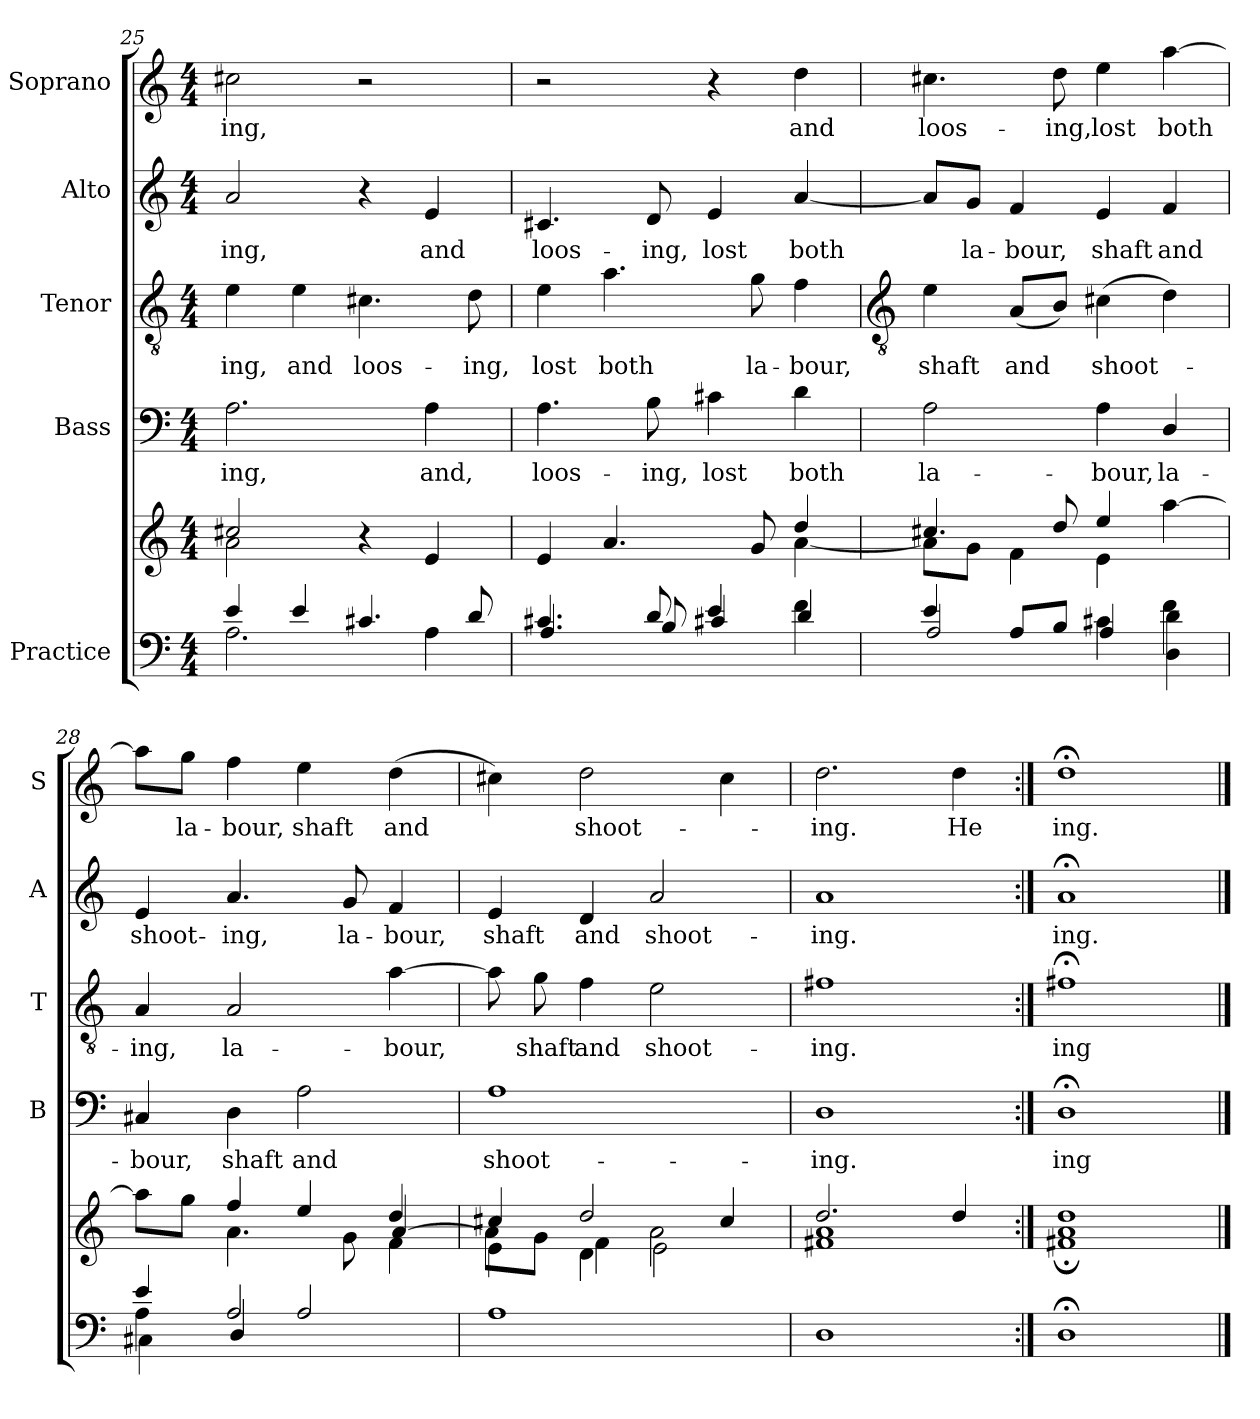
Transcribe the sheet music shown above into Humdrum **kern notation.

**kern	**kern	**kern	**text	**kern	**text	**kern	**text	**kern	**text
*part5	*part5	*part4	*part4	*part3	*part3	*part2	*part2	*part1	*part1
*staff6	*staff5	*staff4	*staff4	*staff3	*staff3	*staff2	*staff2	*staff1	*staff1
*I"Practice	*	*I"Bass	*	*I"Tenor	*	*I"Alto	*	*I"Soprano	*
*	*	*I'B	*	*I'T	*	*I'A	*	*I'S	*
*clefF4	*clefG2	*clefF4	*	*clefGv2	*	*clefG2	*	*clefG2	*
*k[]	*k[]	*k[]	*	*k[]	*	*k[]	*	*k[]	*
*C:	*C:	*C:	*	*C:	*	*C:	*	*C:	*
*M4/4	*M4/4	*M4/4	*	*M4/4	*	*M4/4	*	*M4/4	*
=25	=25	=25	=25	=25	=25	=25	=25	=25	=25
*^	*^	*	*	*	*	*	*	*	*
!	!	!	!	!	!LO:LY:b	!	!LO:LY:b	!	!LO:LY:b	!	!LO:LY:b
4e/	2.A	2cc#X/	2a	2.A	-ing,	4e	-ing,	2a	-ing,	2cc#X	ing,
!	!	!	!	!	!	!	!LO:LY:b	!	!	!	!
4e/	.	.	.	.	.	4e	and	.	.	.	.
!	!	!	!	!	!	!	!LO:LY:b	!	!	!	!
4.c#X/	.	2ryy	4r	.	.	4.c#X	loos-	4r	.	2r	.
!	!	!	!	!	!LO:LY:b	!	!	!	!LO:LY:b	!	!
.	4A	.	4e	4A	and,	.	.	4e	and	.	.
!	!	!	!	!	!	!	!LO:LY:b	!	!	!	!
8d/	.	.	.	.	.	8d	-ing,	.	.	.	.
=26	=26	=26	=26	=26	=26	=26	=26	=26	=26	=26	=26
*	*^	*	*^	*	*	*	*	*	*	*	*
!	!	!	!	!	!	!	!LO:LY:b	!	!LO:LY:b	!	!LO:LY:b	!	!
4.c#X	2.ryy	4.A	2.ryy	2.ryy	4e	4.A	loos-	4e	lost	4.c#X	loos-	2r	.
!	!	!	!	!	!	!	!	!	!LO:LY:b	!	!	!	!
.	.	.	.	.	4.a	.	.	4.a	both	.	.	.	.
!	!	!	!	!	!	!	!LO:LY:b	!	!	!	!LO:LY:b	!	!
8d	.	8B	.	.	.	8B	-ing,	.	.	8d	-ing,	.	.
!	!	!	!	!	!	!	!LO:LY:b	!	!	!	!LO:LY:b	!	!
4e	.	4c#X	.	.	.	4c#X	lost	.	.	4e	lost	4r	.
!	!	!	!	!	!	!	!	!	!LO:LY:b	!	!	!	!
.	.	.	.	.	8g	.	.	8g	la-	.	.	.	.
!	!	!	!	!	!	!	!LO:LY:b	!	!LO:LY:b	!	!LO:LY:b	!	!LO:LY:b
4ryy	4f	4d	4dd	[4a\	4ryy	4d	both	4f	-bour,	[4a	both	4dd	and
*	*	*	*v	*v	*v	*	*	*	*	*	*	*	*
!!LO:LB:g=z
=27	=27	=27	=27	=27	=27	=27	=27	=27	=27	=27	=27
*	*	*	*	*	*	*clefGv2	*	*	*	*	*
*	*	*	*^	*	*	*	*	*	*	*	*
*	*	*	*	*^	*	*	*	*	*	*	*	*
!	!	!	!	!	!	!	!LO:LY:b	!	!LO:LY:b	!	!	!	!LO:LY:b
*	*	*	*	*v	*v	*	*	*	*	*	*	*	*
2.ryy	4e/	2A	4.cc#X/	8a\L]	2A	la-	4e	shaft	8a/L]	.	4.cc#X	loos-
!	!	!	!	!	!	!	!	!	!	!LO:LY:b	!	!
.	.	.	.	8g\J	.	.	.	.	8g/J	la-	.	.
!	!	!	!	!	!	!	!	!LO:LY:b	!	!LO:LY:b	!	!
.	8A/L	.	.	4f\	.	.	(<8AL	and	4f	-bour,	.	.
!	!	!	!	!	!	!	!	!	!	!	!	!LO:LY:b
.	8B/J	.	8dd/	.	.	.	8BJ)	.	.	.	8dd	-ing,
!	!	!	!	!	!	!LO:LY:b	!	!LO:LY:b	!	!LO:LY:b	!	!LO:LY:b
.	4c#X	4A	4ee	4e\	4A	-bour,	(>4c#X	shoot-	4e	shaft	4ee	lost
!	!	!	!	!	!	!LO:LY:b	!	!	!	!LO:LY:b	!	!LO:LY:b
4f\	4d	4D\	[4aa	4ryy	4D/	la-	4d)	.	4f	and	[4aa	both
=28	=28	=28	=28	=28	=28	=28	=28	=28	=28	=28	=28	=28
*	*	*	*	*^	*	*	*	*	*	*	*	*
!	!	!	!	!	!	!	!LO:LY:b	!	!LO:LY:b	!	!LO:LY:b	!	!
4e	4A	4C#X\	8aa\L]	4ryy	2.ryy	4C#X	-bour,	4A	ing,	4e	shoot-	8aa\L]	.
!	!	!	!	!	!	!	!	!	!	!	!	!	!LO:LY:b
.	.	.	8gg\J	.	.	.	.	.	.	.	.	8gg\J	la-
!	!	!	!	!	!	!	!LO:LY:b	!	!LO:LY:b	!	!LO:LY:b	!	!LO:LY:b
2.ryy	2A/	4D	4ff/	4.a\	.	4D	shaft	2A	la-	4.a	-ing,	4ff	-bour,
!	!	!	!	!	!	!	!LO:LY:b	!	!	!	!	!	!LO:LY:b
.	.	2A	4ee/	.	.	2A	and	.	.	.	.	4ee	shaft
!	!	!	!	!	!	!	!	!	!	!	!LO:LY:b	!	!
.	.	.	.	8g\	.	.	.	.	.	8g	la-	.	.
!	!	!	!	!	!	!	!	!	!LO:LY:b	!	!LO:LY:b	!	!LO:LY:b
.	4ryy	.	4dd/	4f	[4a	.	.	[4a	-bour,	4f	-bour,	(>4dd	and
*	*v	*v	*	*	*	*	*	*	*	*	*	*	*
=29	=29	=29	=29	=29	=29	=29	=29	=29	=29	=29	=29	=29
!	!	!	!	!	!	!LO:LY:b	!	!	!	!LO:LY:b	!	!
*v	*v	*	*	*	*	*	*	*	*	*	*	*
1A	4cc#X/	4e	8a\L]	1A	shoot-	8a]	.	4e	shaft	4cc#X)	.
!	!	!	!	!	!	!	!LO:LY:b	!	!	!	!
.	.	.	8g\J	.	.	8g	shaft	.	.	.	.
!	!	!	!	!	!	!	!LO:LY:b	!	!LO:LY:b	!	!LO:LY:b
.	2dd/	4d\	4f\	.	.	4f	and	4d	and	2dd	shoot-
!	!	!	!	!	!	!	!LO:LY:b	!	!LO:LY:b	!	!
.	.	2a\	2e\	.	.	2e	shoot-	2a	shoot-	.	.
.	4cc#/	.	.	.	.	.	.	.	.	4cc#	.
=30	=30	=30	=30	=30	=30	=30	=30	=30	=30	=30	=30
!	!	!	!	!	!LO:LY:b	!	!LO:LY:b	!	!LO:LY:b	!	!LO:LY:b
1D	2.dd/	1a	1f#X	1D	-ing.	1f#X	-ing.	1a	-ing.	2.dd	ing.
!	!	!	!	!	!	!	!	!	!	!	!LO:LY:b
.	4dd/	.	.	.	.	.	.	.	.	4dd	He
=31:|!	=31:|!	=31:|!	=31:|!	=31:|!	=31:|!	=31:|!	=31:|!	=31:|!	=31:|!	=31:|!	=31:|!
!	!	!	!	!	!LO:LY:b	!	!LO:LY:b	!	!LO:LY:b	!	!LO:LY:b
1D;<	1dd	1a;<	1f#X	1D;<	-ing	1f#X;<	-ing	1a;<	-ing.	1dd;<	-ing.
*	*v	*v	*v	*	*	*	*	*	*	*	*
==	==	==	==	==	==	==	==	==	==
*-	*-	*-	*-	*-	*-	*-	*-	*-	*-
